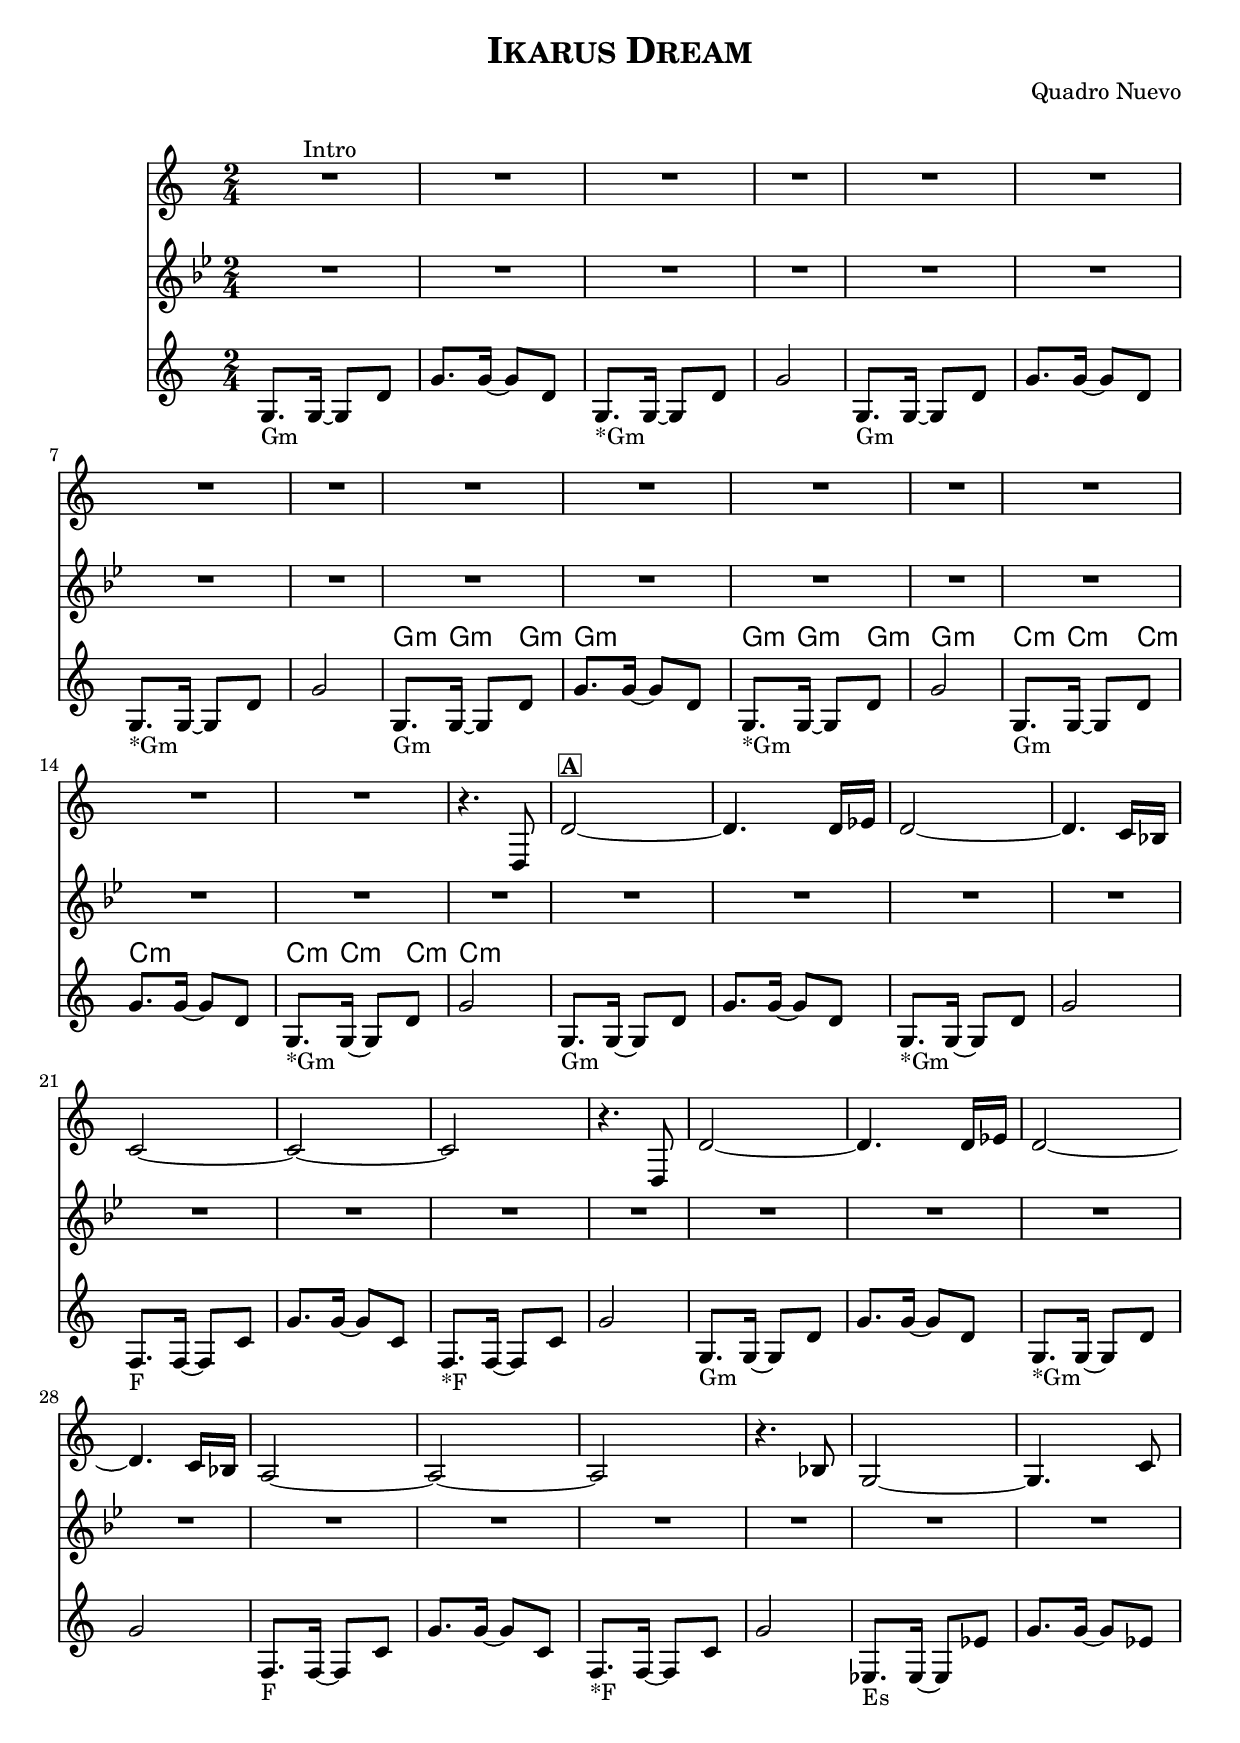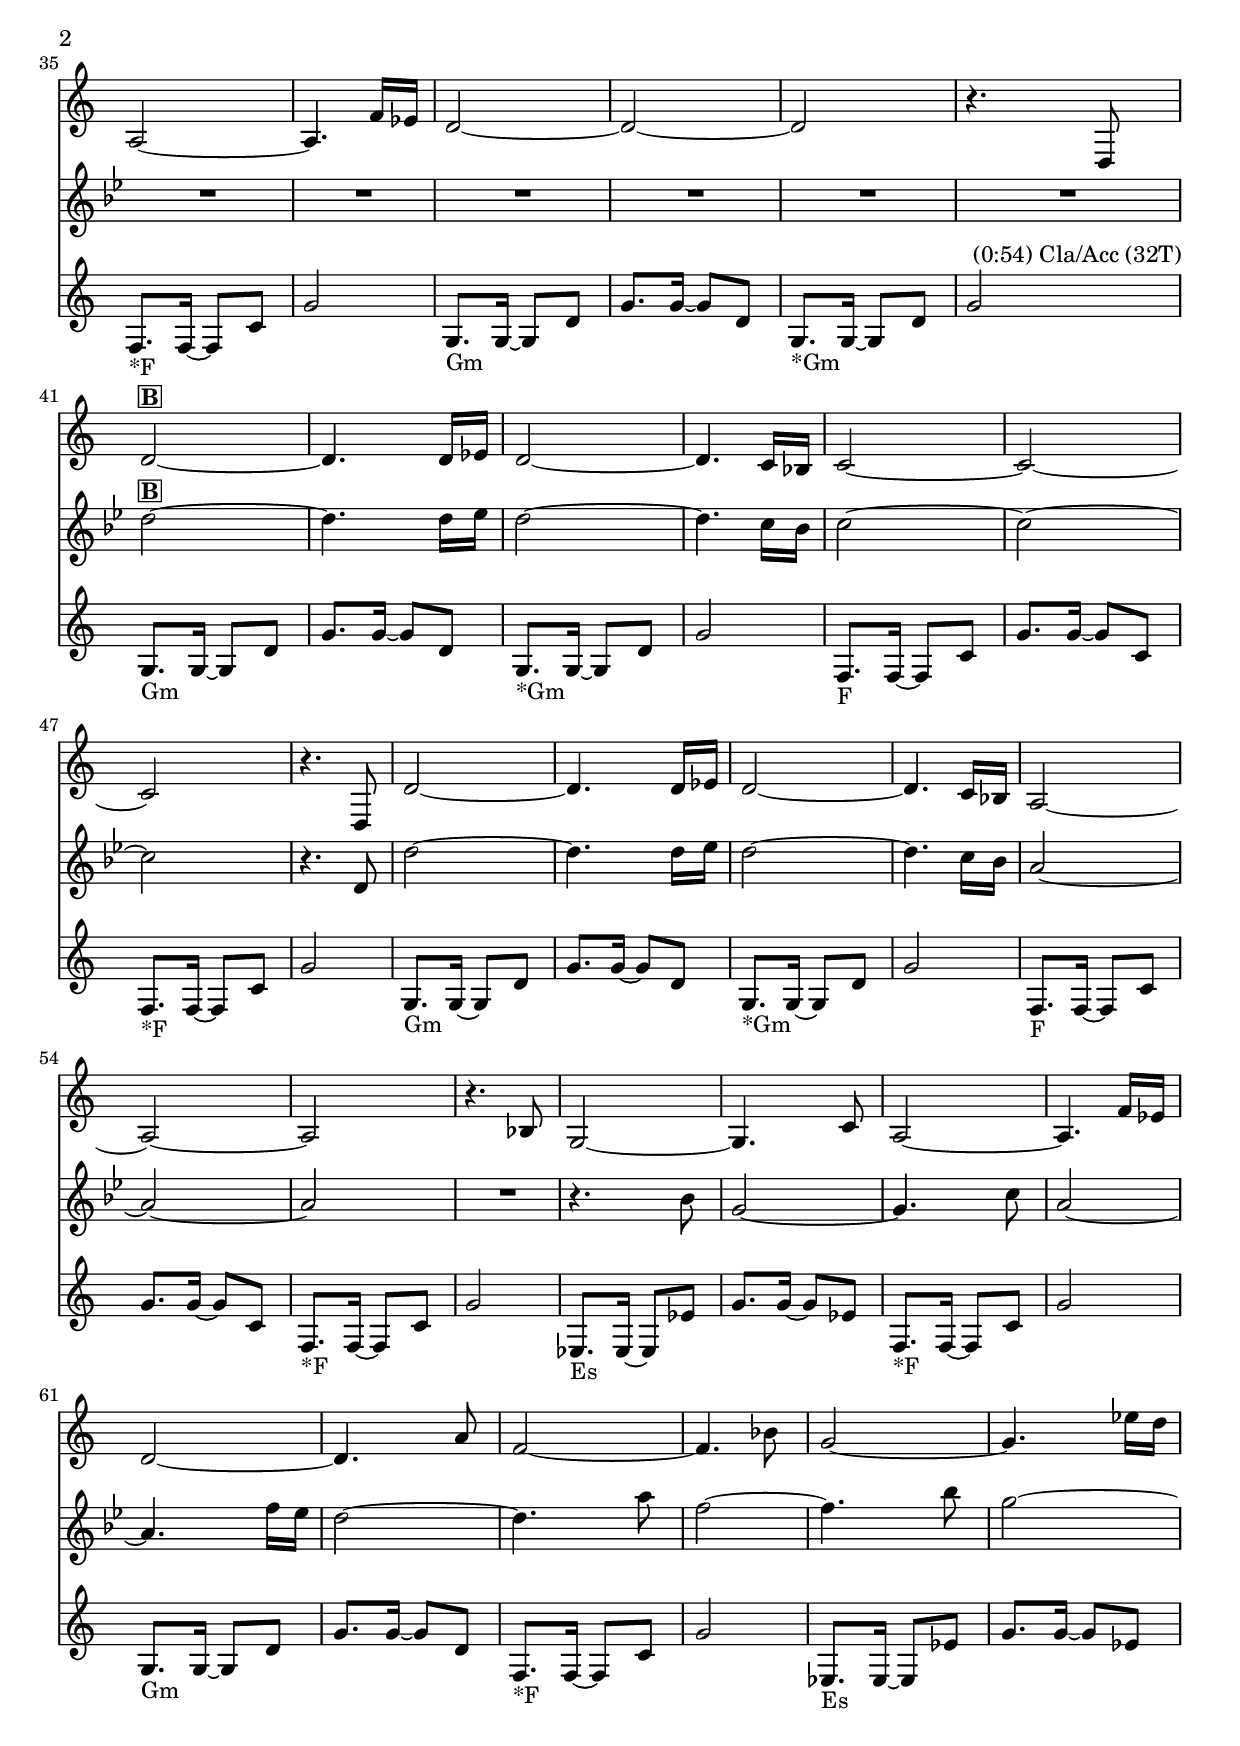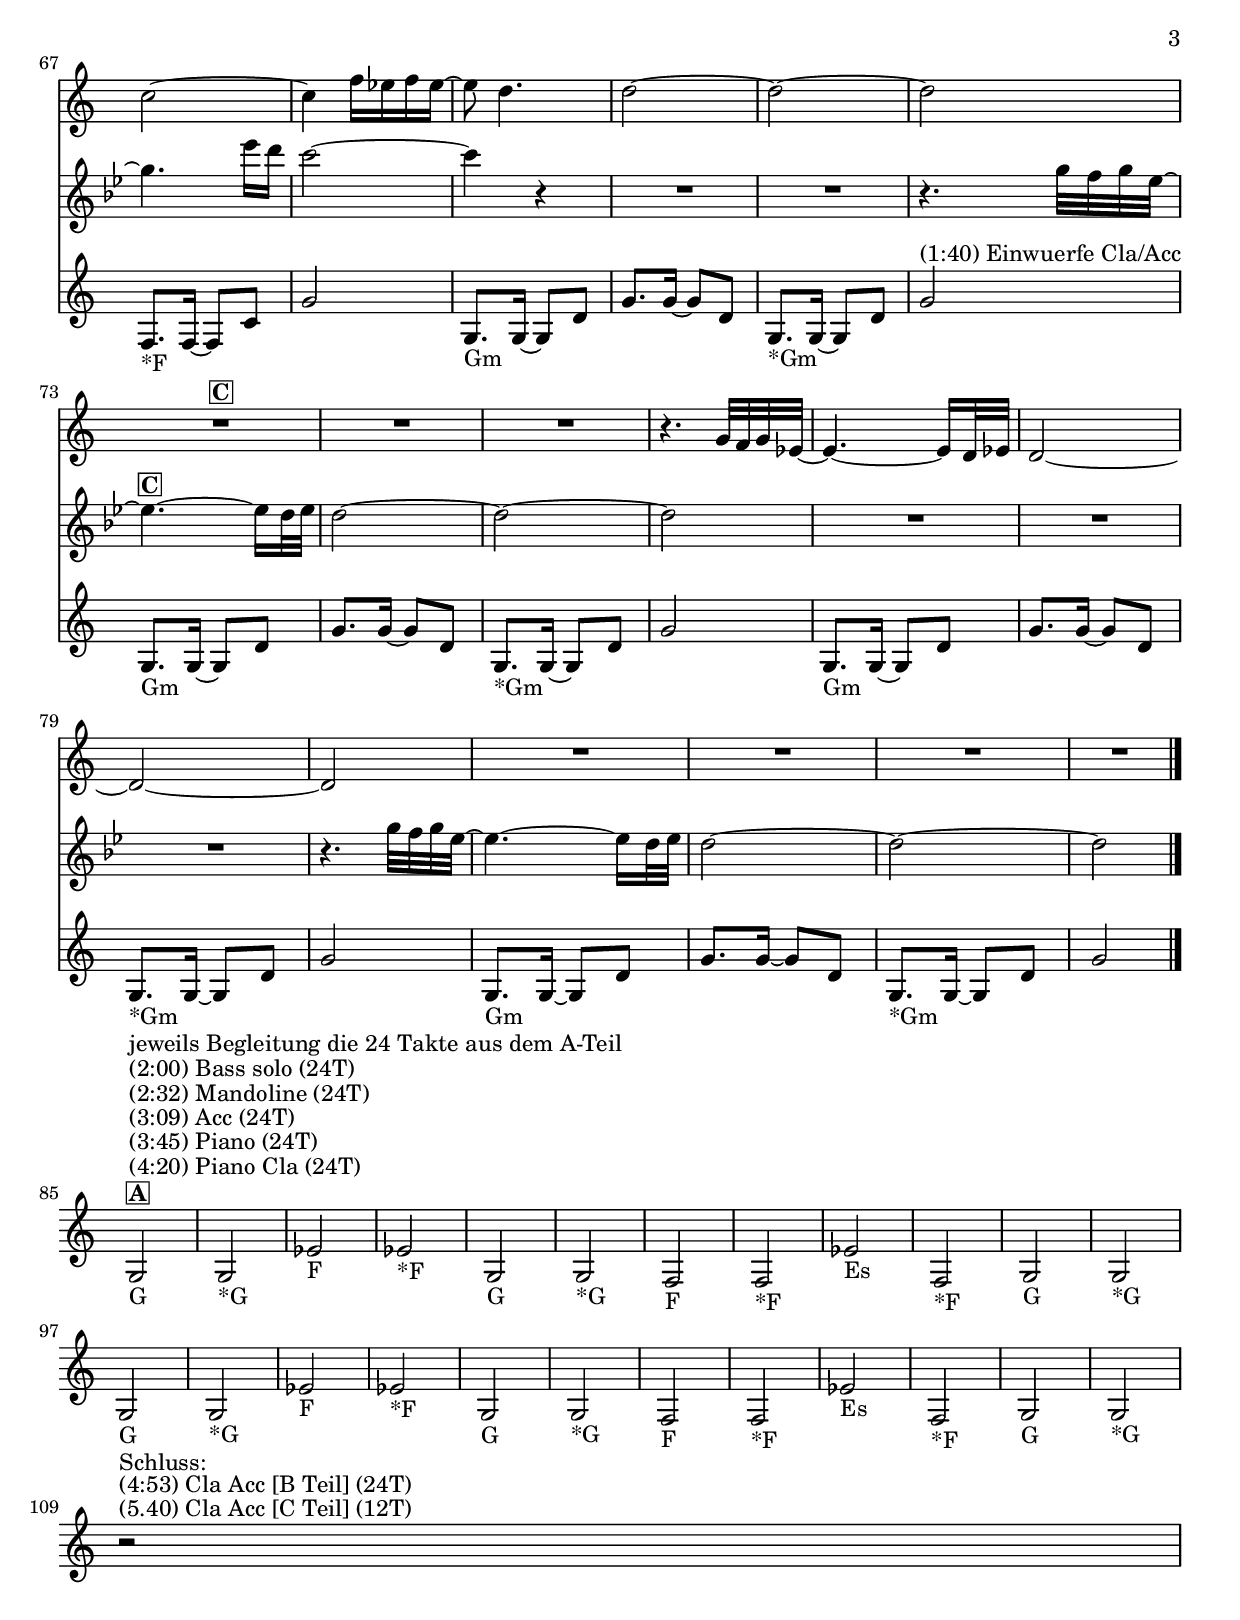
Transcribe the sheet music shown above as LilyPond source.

\version "2.20.0"

\version "2.20.0"
version_date = "05.2023"
piecename_footerline = "Ikarus Dream"

\header {
  title = \markup \caps  {"Ikarus Dream"}
  composer = "Quadro Nuevo"
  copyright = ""
  arranger = " "
  }

\version "2.20.0"
\include "../_common/makros.ily"

% -- music and text ------------------------------------------------
global = {
  \time 2/4
}


voice_clarinet= \fixed c { 
  R2^"Intro" R2*14 
  % [A]
  r4. d8  d'2~^\box_a d'4.
 16 es'16 d'2~d'4. c'16 bes c'2~2~2
  r4. d8 d'2~d'4. 16 es'16 d'2~d'4. c'16 bes a2~2~2 
  r4. bes8 g2~ g4. c'8 a2~4. f'16  es' 
  d'2~2~2 
  r4. d8 \break
  %  [b]
  d'2~^\box_b d'4. 16 es'16 d'2~d'4. c'16 bes c'2~2~2
  r4. d8 d'2~d'4. 16 es'16 d'2~d'4. c'16 bes  a2~2~2 
  r4. bes8 g2~ g4. c'8 a2~4. f'16  es' 
  d'2~d'4. a'8 f'2~f'4. bes'8 
  g'2~g'4. es''16 d'' c''2~c''4 f''16 es'' f'' es''~ es''8 d''4. d''2~2~2
  \break
  R2^\box_c R2 R2
  r4.  g'32 f' g' es'~ es'4.~16 d'32 es' d'2~2~2 
  R2*4
  
  
}

voice_accordion= \fixed c { 
  R2*14 
  % [A]
  R2*26
  
  d''2~^\box_b d''4. 16 es''16 d''2~d''4. c''16 bes' c''2~2~2
  r4. d'8 d''2~d''4. 16 es''16 d''2~d''4. c''16 bes'  a'2~2~2   
  R2 
  r4. bes'8 g'2~ g'4. c''8 a'2~4. f''16  es''
  d''2~d''4. a''8 f''2~f''4. bes''8 
  g''2~g''4. es'''16 d''' c'''2~c'''4 r4 R2*2
  
   r4.  g''32 f'' g'' es''~ es''4.^\box_c ~16 d''32 es'' d''2~2~2 
   R2*3
   r4.  g''32 f'' g'' es''~ es''4.~16 d''32 es'' d''2~2~2

  
  
}

voice_chords = \chordmode { 
  s2 * 8 
  g8.:m g16:m s8 g8:m g2:m   g8.:m g16:m s8 g8:m g2:m
  \transpose g c {g8.:m g16:m s8 g8:m g2:m   g8.:m g16:m s8 g8:m g2:m}
  

}

% the ostinato figures

ostinato_one_g = { g8._"Gm" 16~ 8 d' g'8. 16~ g'8 d'  }
ostinato_two_g = {                                       g8._"*Gm" 16~ 8 d' g'2 }

ostinato_one_es = { es8._"Es" 16~ 8 es' g'8. 16~ g'8 es' }
ostinato_two_es = {                                      es8._"*Es" 16~ 8 es' g'2 }


ostinato_one_f =  { f8._"F" 16~ 8 c' g'8. 16~ g'8 c' }
ostinato_two_f = {                                       f8._"*F" 16~ 8 c' g'2 }

ostinato_bass_g = { 
  g8. 16~ 8 d' g'8. 16~ g'8 d' g8. 16~ 8 d' g'4. d8
}

voice_ostinato = \fixed c { 
 %intro
 \repeat unfold 4 { \ostinato_one_g \ostinato_two_g }

 %[A] clarinet
 %^"(0:24) Cla 24T" 
 \ostinato_one_g \ostinato_two_g
 \ostinato_one_f \ostinato_two_f
 \ostinato_one_g \ostinato_two_g
 \ostinato_one_f \ostinato_two_f
 \ostinato_one_es \ostinato_two_f
 \ostinato_one_g \ostinato_two_g
 
 % [b]  Clarinet / Accordion duett 0:54
 ^" (0:54) Cla/Acc (32T)"
 \ostinato_one_g \ostinato_two_g
 \ostinato_one_f \ostinato_two_f
 \ostinato_one_g \ostinato_two_g
 \ostinato_one_f \ostinato_two_f
 \ostinato_one_es \ostinato_two_f
 \ostinato_one_g \ostinato_two_f
 \ostinato_one_es \ostinato_two_f
 \ostinato_one_g \ostinato_two_g

% [c] 1:40 Einwuerfe Cla/acc
 ^"(1:40) Einwuerfe Cla/Acc"
 \ostinato_one_g \ostinato_two_g % acc einwurf
 \ostinato_one_g \ostinato_two_g % cla einwurf
 \ostinato_one_g \ostinato_two_g % acc einwurf
 
 % [a] bass solo 2:00
 \break
 g2^\box_a_"G"
 ^"(4:20) Piano Cla (24T)"
 ^"(3:45) Piano (24T)"
 ^"(3:09) Acc (24T)"
 ^"(2:32) Mandoline (24T)"
 ^"(2:00) Bass solo (24T)"
 ^"jeweils Begleitung die 24 Takte aus dem A-Teil" 
 
 g2_"*G" es'_"F" es'_"*F" g_"G" g_"*G" f_"F" f_"*F" es'_"Es" f_"*F" g_"G" g_"*G" \break
 g2_"G" g2_"*G" es'_"F" es'_"*F" g_"G" g_"*G" f_"F" f_"*F" es'_"Es" f_"*F" g_"G" g_"*G" \break
 
 r2^"(5.40) Cla Acc [C Teil] (12T)"
 ^"(4:53) Cla Acc [B Teil] (24T)"
 ^"Schluss: "
}





% -- container ---------------------------------------------
\score {
  <<
       
  \new Staff \with {
      midiInstrument = "clarinet"}
    {
    \voice_clarinet
     \bar "|."
    }
    
     \new Staff \with {
      midiInstrument = "accordion"}
    {
     \global
     \key g \minor
     \clef "treble"
         \voice_accordion
     \bar "|."
    }
 
   \new ChordNames  { 
    \voice_chords     
     }
     
   \new Staff \with {
      midiInstrument = "acoustic guitar (nylon)"}
    {

     \voice_ostinato
    }
    
  
  >>
  \layout { }
  \midi { \tempo 4=80 }
}